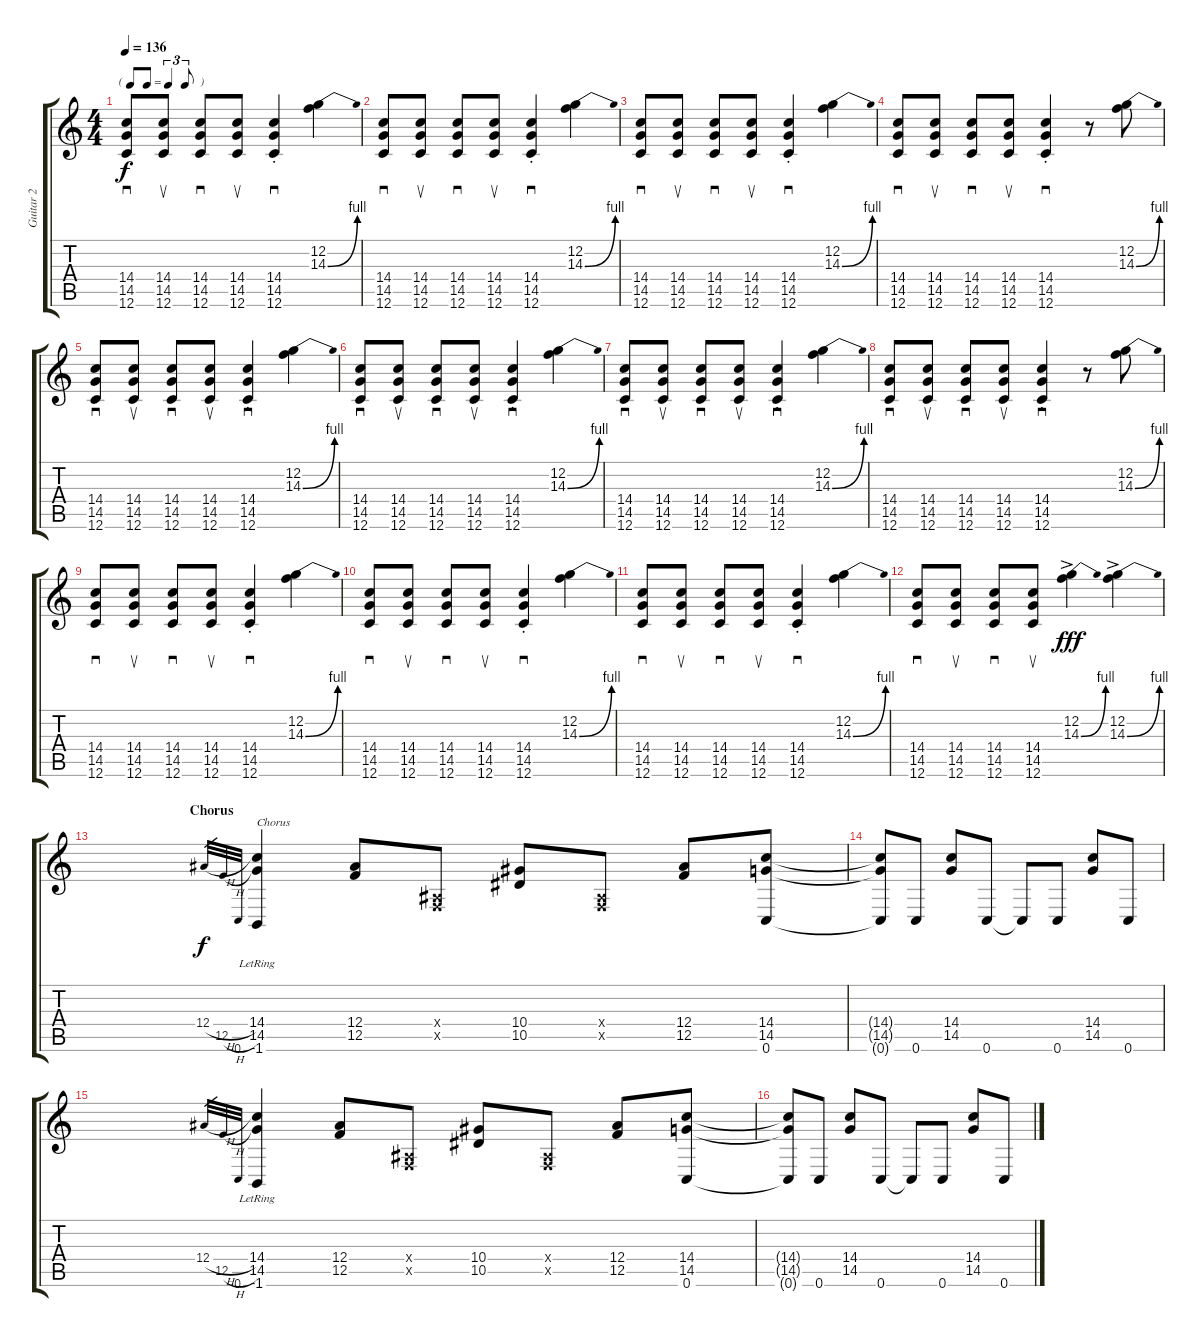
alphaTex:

\track ("Guitar 2" "Guitar 2") {instrument distortionguitar}
\staff {score tabs}
\tuning (C4 G3 Eb3 Bb2 F2 C2) {hide}
\ts (4 4)
\tf triplet8th
\tempo 136
\clef g2
\ks c
(14.4 14.5 12.6).8{sd dy f} (14.4 14.5 12.6).8{su} (14.4 14.5 12.6).8{sd} (14.4 14.5 12.6).8{su} (14.4{st} 14.5{st} 12.6{st}).4{sd} (12.2 14.3{be (bend 0 0 60 4)}).4 |
(14.4 14.5 12.6).8{sd} (14.4 14.5 12.6).8{su} (14.4 14.5 12.6).8{sd} (14.4 14.5 12.6).8{su} (14.4{st} 14.5{st} 12.6{st}).4{sd} (12.2 14.3{be (bend 0 0 60 4)}).4 |
(14.4 14.5 12.6).8{sd} (14.4 14.5 12.6).8{su} (14.4 14.5 12.6).8{sd} (14.4 14.5 12.6).8{su} (14.4{st} 14.5{st} 12.6{st}).4{sd} (12.2 14.3{be (bend 0 0 60 4)}).4 |
(14.4 14.5 12.6).8{sd} (14.4 14.5 12.6).8{su} (14.4 14.5 12.6).8{sd} (14.4 14.5 12.6).8{su} (14.4{st} 14.5{st} 12.6{st}).4{sd} r.8 (12.2 14.3{be (bend 0 0 60 4)}).8 |
(14.4 14.5 12.6).8{sd} (14.4 14.5 12.6).8{su} (14.4 14.5 12.6).8{sd} (14.4 14.5 12.6).8{su} (14.4{st} 14.5{st} 12.6{st}).4{sd} (12.2 14.3{be (bend 0 0 60 4)}).4 |
(14.4 14.5 12.6).8{sd} (14.4 14.5 12.6).8{su} (14.4 14.5 12.6).8{sd} (14.4 14.5 12.6).8{su} (14.4{st} 14.5{st} 12.6{st}).4{sd} (12.2 14.3{be (bend 0 0 60 4)}).4 |
(14.4 14.5 12.6).8{sd} (14.4 14.5 12.6).8{su} (14.4 14.5 12.6).8{sd} (14.4 14.5 12.6).8{su} (14.4{st} 14.5{st} 12.6{st}).4{sd} (12.2 14.3{be (bend 0 0 60 4)}).4 |
(14.4 14.5 12.6).8{sd} (14.4 14.5 12.6).8{su} (14.4 14.5 12.6).8{sd} (14.4 14.5 12.6).8{su} (14.4{st} 14.5{st} 12.6{st}).4{sd} r.8 (12.2 14.3{be (bend 0 0 60 4)}).8 |
(14.4 14.5 12.6).8{sd} (14.4 14.5 12.6).8{su} (14.4 14.5 12.6).8{sd} (14.4 14.5 12.6).8{su} (14.4{st} 14.5{st} 12.6{st}).4{sd} (12.2 14.3{be (bend 0 0 60 4)}).4 |
(14.4 14.5 12.6).8{sd} (14.4 14.5 12.6).8{su} (14.4 14.5 12.6).8{sd} (14.4 14.5 12.6).8{su} (14.4{st} 14.5{st} 12.6{st}).4{sd} (12.2 14.3{be (bend 0 0 60 4)}).4 |
(14.4 14.5 12.6).8{sd} (14.4 14.5 12.6).8{su} (14.4 14.5 12.6).8{sd} (14.4 14.5 12.6).8{su} (14.4{st} 14.5{st} 12.6{st}).4{sd} (12.2 14.3{be (bend 0 0 60 4)}).4 |
(14.4 14.5 12.6).8{sd} (14.4 14.5 12.6).8{su} (14.4 14.5 12.6).8{sd} (14.4 14.5 12.6).8{su} (12.2 14.3{be (bend 0 0 60 4) ac}).4{dy fff} (12.2 14.3{be (bend 0 0 60 4) ac}).4 |
\section ("" "Chorus")
12.4{h}.32{gr dy f} 12.5{h}.32{gr} 0.6.32{gr} (14.4 14.5{lr} -1.6).4{txt "Chorus"} (12.4 12.5).8 (0.4{x} 0.5{x}).8 (10.4 10.5).8 (0.4{x} 0.5{x}).8 (12.4 12.5).8 (14.4 14.5 0.6).8 |
(14.4{t} 14.5{t} 0.6{t}).8 0.6.8 (14.4 14.5).8 0.6.8 0.6{t}.8 0.6.8 (14.4 14.5).8 0.6.8 |
12.4{h}.32{gr} 12.5{h}.32{gr} 0.6.32{gr} (14.4{lr} 14.5{lr} -1.6).4 (12.4 12.5).8 (0.4{x} 0.5{x}).8 (10.4 10.5).8 (0.4{x} 0.5{x}).8 (12.4 12.5).8 (14.4 14.5 0.6).8 |
(14.4{t} 14.5{t} 0.6{t}).8 0.6.8 (14.4 14.5).8 0.6.8 0.6{t}.8 0.6.8 (14.4 14.5).8 0.6.8
